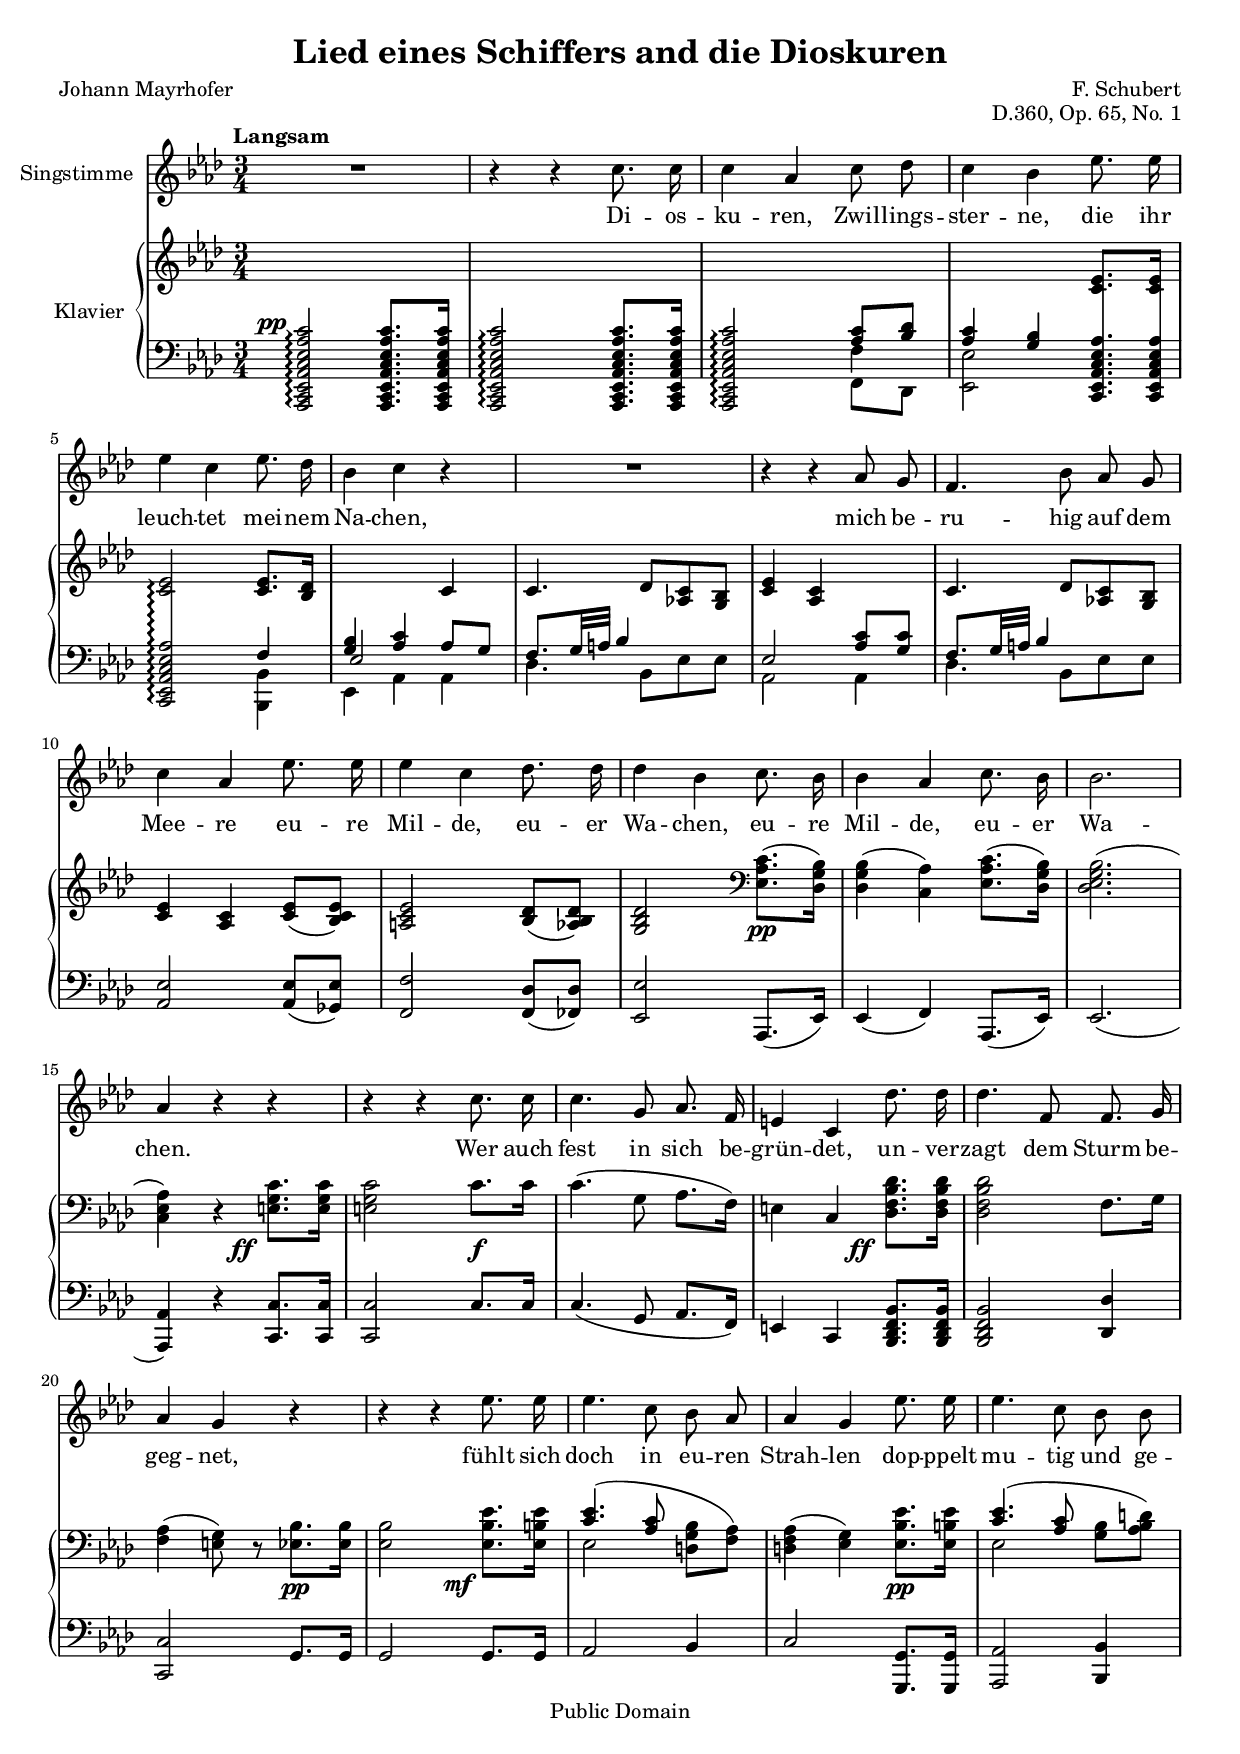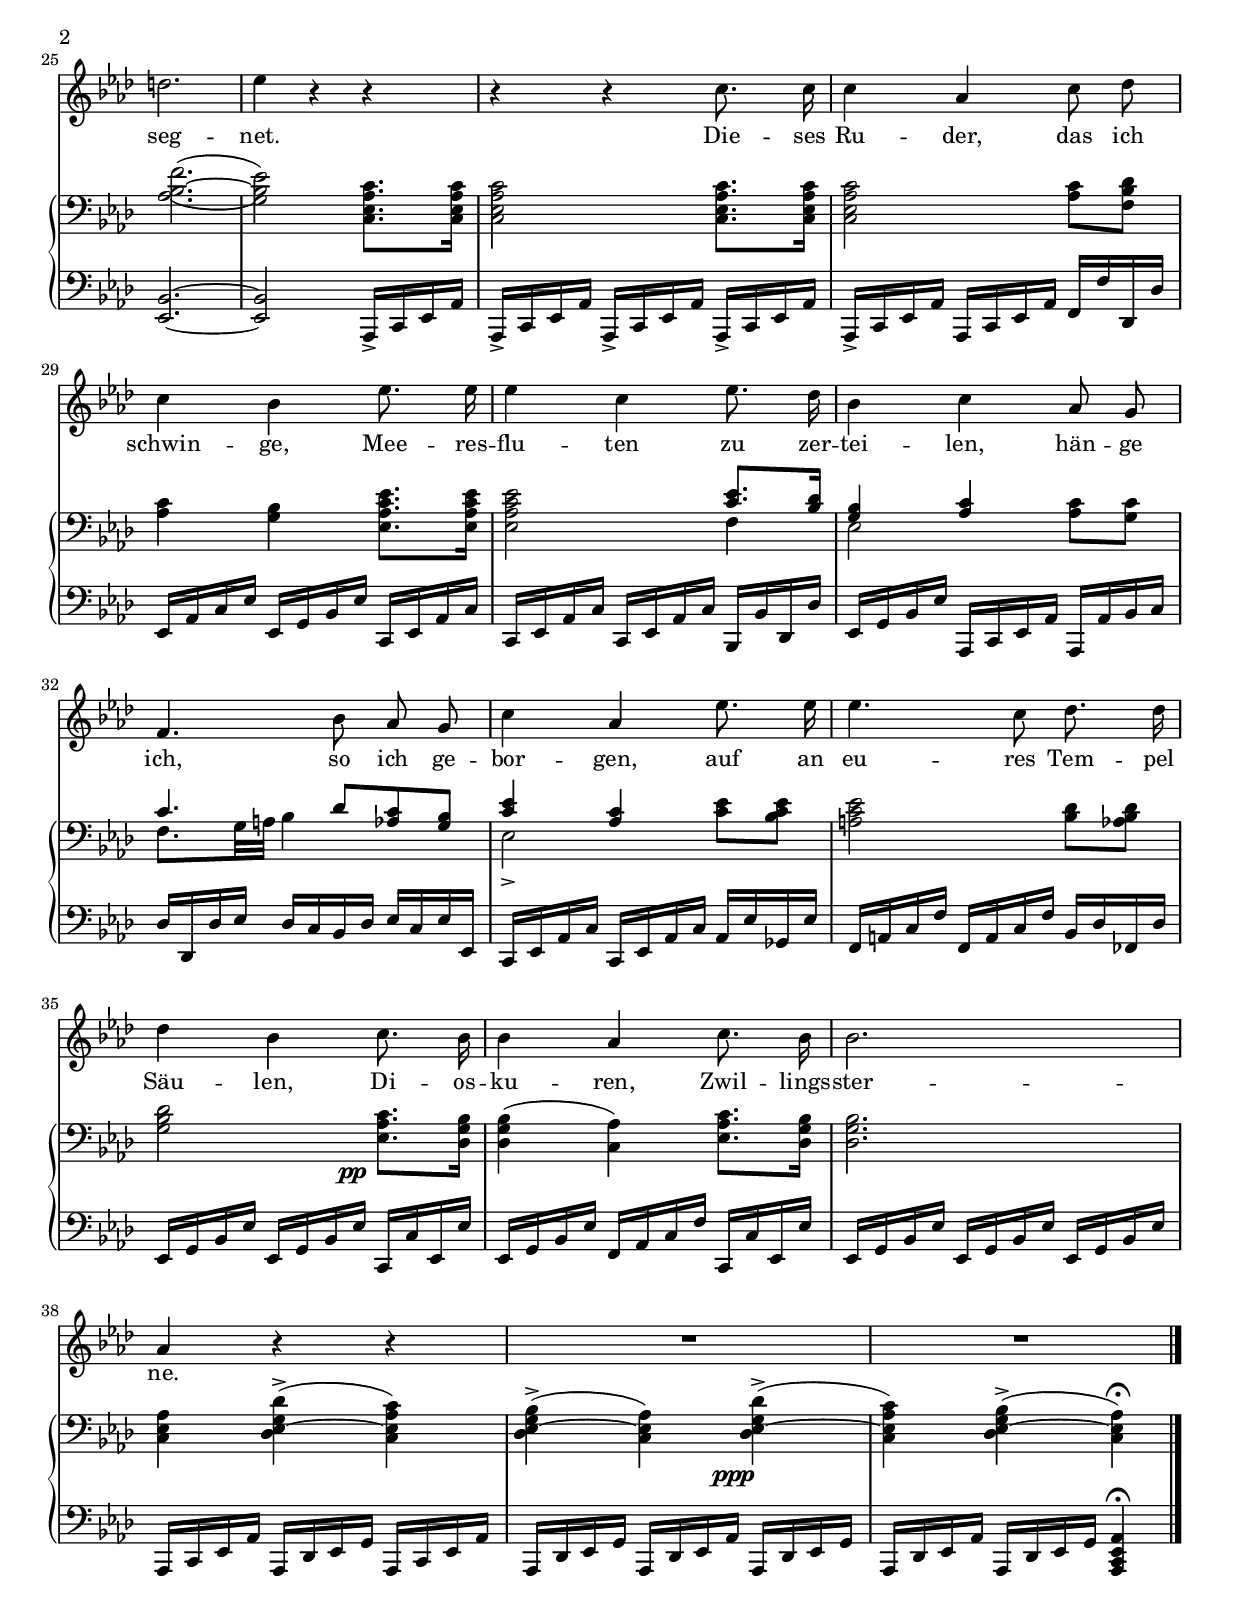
\version "2.18.0"

\header {
  title = "Lied eines Schiffers and die Dioskuren"
  composer = "F. Schubert"
  poet = "Johann Mayrhofer"
  opus = "D.360, Op. 65, No. 1"
  % Remove default LilyPond tagline
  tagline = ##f

  % Mutopia headers
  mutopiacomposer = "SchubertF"
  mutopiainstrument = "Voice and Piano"
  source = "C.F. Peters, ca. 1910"
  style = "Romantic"
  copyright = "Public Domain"
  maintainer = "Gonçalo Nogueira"
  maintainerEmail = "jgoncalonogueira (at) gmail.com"
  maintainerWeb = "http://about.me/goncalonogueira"
}

\paper {
  #(set-paper-size "a4")
  page-count = #2
}

#(set-global-staff-size 18)

global = {
  \key as \major
  \numericTimeSignature
  \time 3/4
  \tempo "Langsam"
}

% Tweaks

smallStem = {
  \once \override Stem.length = #4.5
}

changeRight = {
  \change Staff = "right"
}

changeLeft = {
  \change Staff = "left"
}

hideStem = {
  \override Stem.stencil = ##f
}

shiftLeft = {
  \once \override NoteColumn.horizontal-shift = #1
}

offsetDynamic = {
  \once \override DynamicText.X-offset = #-4
}

shapeSlur = {
  \shape #'((0 . -0.2) (0 . 0) (0.7 . 0) (0 . -1.2)) Slur
}

shapeSlurA = {
  \shape #'((0.7 . 0.8) (0 . 1) (0 . 1) (-0.7 . 0.8)) Slur
}

shapeTie = {
  \shape #'((0.8 . -0.3) (0 . -0.3) (0 . -0.3) (0 . -0.3)) Tie
}

tweakDamping = {
  \once \override Beam.damping = #0.5
}

dropTies = {
  \override Tie.Y-offset = #-0.8
}

dropAccent = {
  \once \override Script.Y-offset = #-4.5
}

voice = \relative c'' {
  \global
  \dynamicUp
  \autoBeamOff
  % Music follows here.
  R2. |
  r4 r4 c8. c16 |
  c4 aes c8 des |
  c4 bes ees8. ees16 | \break 
  ees4 c ees8. des16 |
  bes4 c r4 |

  R2. |

  r4 r4 aes8 g |
  f4. bes8 aes g | \break
  c4 aes ees'8. ees16 |
  ees4 c des8. des16 |
  des4 bes c8. bes16 |
  bes4 aes c8. bes16 |
  bes2. | \break 
  aes4 r4 r4 |

  r4 r4 c8. c16 |
  c4. g8 aes8. f16 |
  e4 c des'8. des16 |
  des4. f,8 f8. g16 | \break 
  aes4 g r4 |

  r4 r4 ees'8. ees16 |
  ees4. c8 bes aes |
  aes4 g ees'8. ees16 |
  ees4. c8 bes bes | \break 
  d2. |
  ees4 r4 r4 |

  r4 r4 c8. c16 |
  c4 aes c8 des | \break 
  c4 bes ees8. ees16 |
  ees4 c ees8. des16 |
  bes4 c aes8 g | \break 
  f4. bes8 aes g |
  c4 aes ees'8. ees16 |
  ees4. c8 des8. des16 | \break 
  des4 bes c8. bes16 |
  bes4 aes c8. bes16 |
  bes2. | \break 
  aes4 r4 r4 |

  R2. |
  R2. |
  \bar "|."
}

verse = \lyricmode {
  % Lyrics follow here.
  Di -- os -- ku -- ren, Zwil -- lings -- ster -- ne,
  die ihr leuch -- tet mei -- nem Na -- chen,

  mich be -- ru -- hig auf dem Mee -- re eu -- re Mil -- de,
  eu -- er Wa -- chen, eu -- re Mil -- de, eu -- er Wa -- chen.

  Wer auch fest in sich be -- grün -- det,
  un -- ver -- zagt dem Sturm be -- geg -- net,
  fühlt sich doch in eu -- ren Strah -- len
  dop -- ppelt mu -- tig und ge -- seg -- net. 

  Die -- ses Ru -- der, das ich schwin -- ge,
  Mee -- res -- flu  -- ten zu zer -- tei -- len,
  hän -- ge ich, so ich ge -- bor -- gen,
  auf an eu -- res Tem -- pel Säu -- len,
  Di -- os -- ku -- ren, Zwil -- lings -- ster -- ne.
  
}

right = \relative c' {
  \global
  % Music follows here.
  s2. |
  s2. |
  \changeLeft
  \stemUp
  s4 s4 <aes c>8 <bes des> |
  <aes c>4 <g bes> \changeRight <c ees>8. <c ees>16 |
  <c ees>2\arpeggio <c ees>8. <bes des>16 |
  \changeLeft
  <g bes>4 <aes c> \changeRight c4 |
  c4. des8 <aes! c> <g bes> |
  <c ees>4 <aes c> s4 |
  c4. des8 <aes! c> <g bes> |
  <c ees>4 <aes c> <c ees>8( <bes c ees>) |
  <a c ees>2 <bes des>8( <aes bes des>) |
  <g bes des>2 \clef bass \stemDown <ees aes c>8.\pp( <des g bes>16) |
  <des g bes>4( <c aes'>) <ees aes c>8.( <des g bes>16) |
  <des ees g bes>2.( |
  <c ees aes>4) r4 \stemNeutral \offsetDynamic <e g c>8.\ff <e g c>16 |

  <e g c>2 c'8.\f c16 |
  c4.( g8 aes8. f16) |
  e4 c \offsetDynamic <des f bes des>8.\ff <des f bes des>16 |
  <des f bes des>2 f8. g16 |
  <f aes>4( <e g>8) r8 <ees bes'>8.\pp <ees bes'>16 |

  <ees bes'>2 \offsetDynamic <ees bes' ees>8.\mf <ees b' ees>16 |
  << { \shapeSlur <c' ees>4.( <aes c>8 \stemDown \autoBeamOff <d, g bes>[ <f aes>]) | } \\ { ees2 s4 | } >>
  <d f aes>4( <ees g>) <ees bes' ees>8.\pp <ees b' ees>16 |
  << { <c' ees>4.( <aes c>8 \stemDown \autoBeamOff <g bes>[ <aes bes d>]) | } \\ { ees2 s4 | } >>
  <<
    {
      \stemDown
      \shapeTie
      <bes' f'>2.~( |
      <bes ees>2)
    }

    \\

    {
      \hideStem
      \shiftLeft
      \shapeSlurA
      aes2.( |
      g2)
    }
  >>

  <c, ees aes c>8. <c ees aes c>16 |
  <c ees aes c>2 <c ees aes c>8. <c ees aes c>16 |
  <c ees aes c>2 <aes' c>8 <f bes des> |
  <aes c>4 <g bes> <ees aes c ees>8. <ees aes c ees>16 |
  <ees aes c ees>2
  <<
    {
      <c' ees>8. <bes des>16 |
      <g bes>4 <aes c> s4 |
      c4. des8 <aes c> <g bes> |
      <c ees>4 <aes c> s4 |
    }
    \\
    {
      f4 |
      ees2 <aes c>8 <g c> |
      f8. g32 a bes4 s4 |
      \dropAccent
      ees,2_> <c' ees>8 <bes c ees> |
    }
  >>
  <a c ees>2 <bes des>8 <aes bes des> |
  <g bes des>2 \offsetDynamic <ees aes c>8.\pp <des g bes>16 |
  <des g bes>4( <c aes'>) <ees aes c>8. <des g bes>16 |
  <des g bes>2. |

  \dropTies
  <c ees aes>4 <des ees g des'>->~( <c ees aes c>) |
  <des ees g bes>->~( <c ees aes>) \offsetDynamic <des ees g des'>->~(\ppp |
  <c ees aes c>) <des ees g bes>->~( <c ees aes>)\fermata |
}

left = \relative c' {
  \global
  % Music follows here.
  \offsetDynamic <aes,, c ees aes c ees aes c>2^\pp\arpeggio <aes c ees aes c ees aes c>8. <aes c ees aes c ees aes c>16 |
  <aes c ees aes c ees aes c>2\arpeggio <aes c ees aes c ees aes c>8. <aes c ees aes c ees aes c>16 |
  <aes c ees aes c ees aes c>2\arpeggio  << {\stemDown \smallStem f''4} \\ {f,8 des} >> |
  \stemDown <ees ees'>2 \stemNeutral \autoBeamOff \crossStaff { <c ees aes c ees aes>8. <c ees aes c ees aes>16 |
  <c ees aes c ees aes>2\arpeggio } \autoBeamOn
  <<
    {
      f'4 |
      \voiceThree ees2 \voiceOne aes8 g |
      \tweakDamping
      f8. g32 a bes4 s4 |
      ees,2 <aes c>8 <g c> |
      \tweakDamping
      f8. g32 a bes4 s4 |
    }

  \\

    {
      <bes,, bes'>4 |
      ees aes aes |
      des4. bes8 ees es |
      aes,2 aes4 |
      des4. bes8 ees ees |
    }
  >>
  <aes, ees'>2 <aes ees'>8( <ges ees'>) |
  <f f'>2 <f des'>8( <fes des'>) |
  <ees ees'>2 aes,8.( ees'16) |
  ees4( f) aes,8.( ees'16) |
  ees2.( |
  <aes, aes'>4) r4 <c c'>8. <c c'>16 |
  <c c'>2 c'8. c16 |
  c4.( g8 aes8. f16) |
  e4 c <bes des f bes>8. <bes des f bes>16 |
  <bes des f bes>2 <des des'>4 |
  <c c'>2 g'8. g16 |
  g2 g8. g16 |
  aes2 bes4 |
  c2 <g, g'>8. <g g'>16 |
  <aes aes'>2 <bes bes'>4 |
  <ees bes'>2.~ |
  <ees bes'>2

  aes,16-> c ees aes |
  aes,16-> c ees aes aes,16-> c ees aes aes,16-> c ees aes |
  aes,16-> c ees aes aes,16 c ees aes f f' des, des' |
  ees, aes c ees ees, g bes ees c, ees aes c |
  c, ees aes c c, ees aes c bes, bes' des, des' |
  ees, g bes ees aes,, c ees aes aes, aes' bes c |
  des des, des' ees des c bes des ees c ees ees, |
  c ees aes c c, ees aes c aes ees' ges, ees' |
  f, a c f f, a c f bes, des fes, des' |
  ees, g bes ees ees, g bes ees c, c' ees, ees' |
  ees, g bes ees f, aes c f c, c' ees, ees' |
  ees, g bes ees ees, g bes ees ees, g bes ees |
  aes,, c ees aes aes, des ees g aes, c ees aes |
  aes, des ees g aes, des ees aes aes, des ees g |
  aes, des ees aes aes, des ees g <aes, c ees aes>4\fermata |
}

VoicePart = \new Staff \with {
  instrumentName = "Singstimme"
  midiInstrument = #"clarinet"
} { \voice }
\addlyrics { \verse }

pianoPart = \new PianoStaff \with {
  instrumentName = "Klavier"
  connectArpeggios = ##t
  \consists #Span_stem_engraver
  \override StaffGrouper.staff-staff-spacing.basic-distance = #0.1
  \override StaffGrouper.staff-staff-spacing.padding = #2
  midiInstrument = #"piano"
} <<
  \new Staff = "right" \right
  \new Staff = "left" { \clef bass \left }
>>

\score {
  <<
    \VoicePart
    \pianoPart
  >>
  \midi {
    \tempo 4 = 50
  }
  \layout {
    \context {
      \Staff
      \override VerticalAxisGroup.default-staff-staff-spacing =
        #'((basic-distance . 3)
          (minimum-distance . 1)
          (padding . 1))
    }
  }
}
